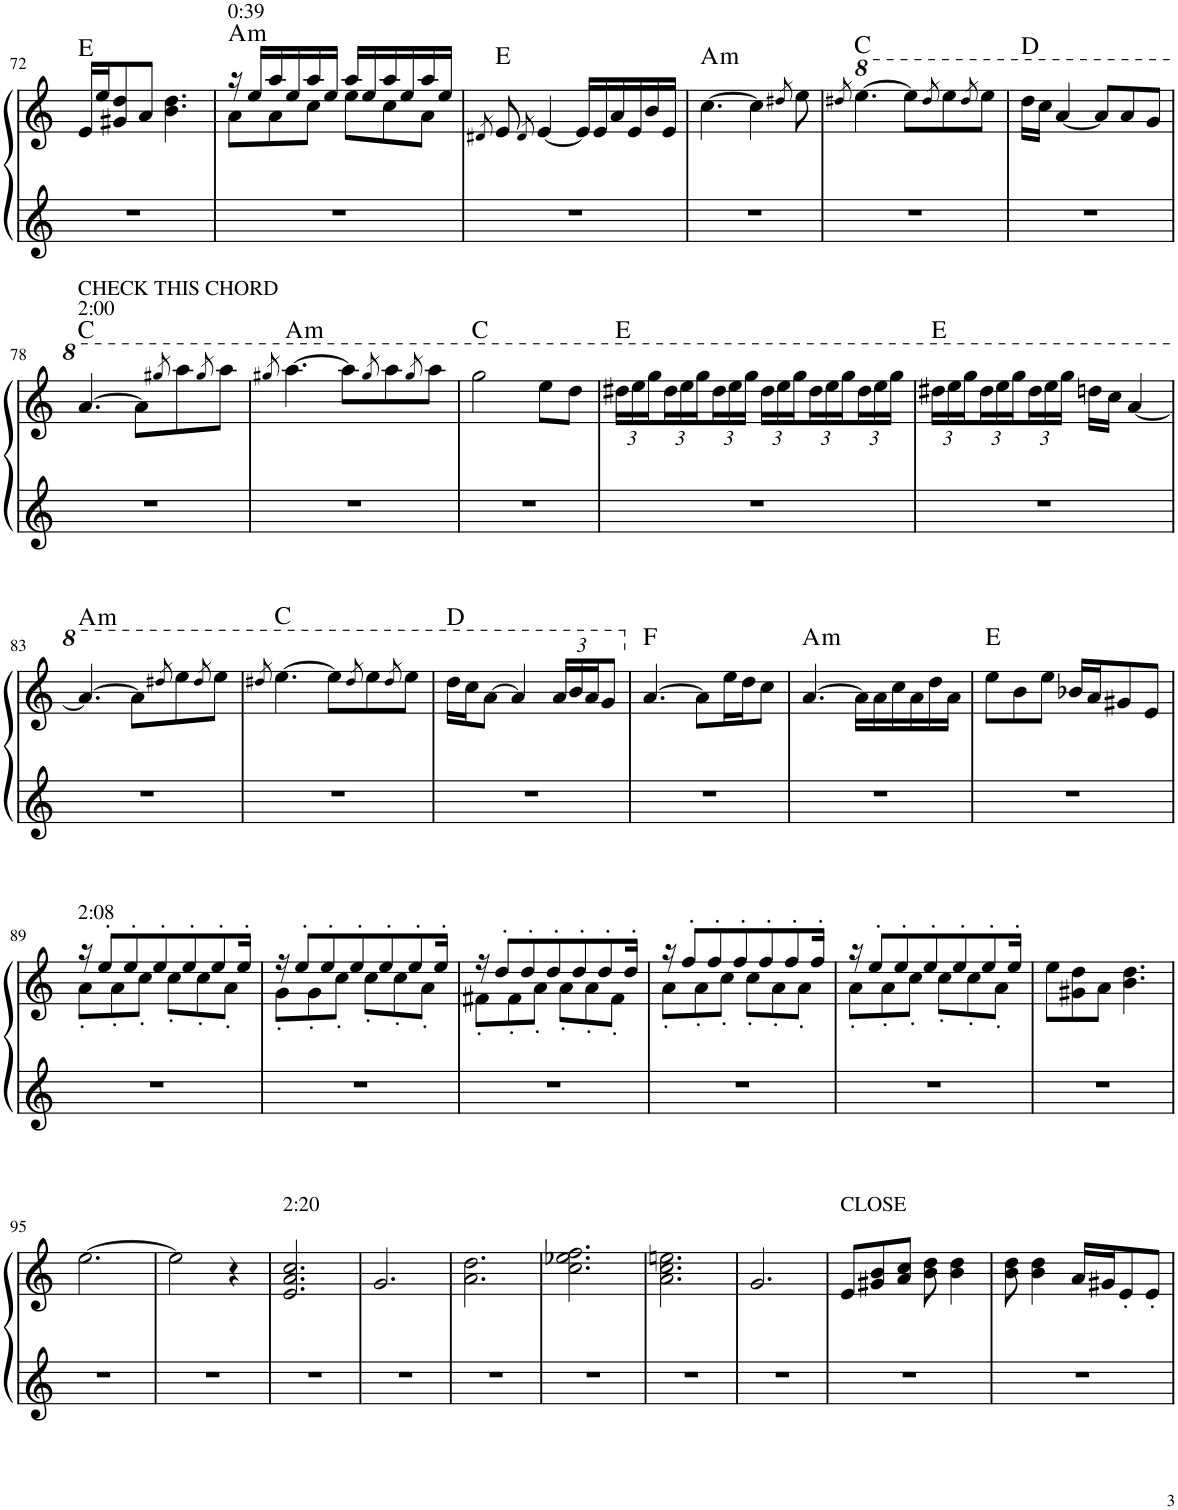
**kern	**kern	**harte
*part1	*part1	*part1
*staff2	*staff1	*
*I"Piano	*	*
*I'Pno.	*	*
!!LO:PB:g=z
*clefG2	*clefG2	*
*k[]	*k[]	*
*M6/8	*M6/8	*
=72	=72	=72
2.r	16e/LL	E:maj
.	16ee/J	.
.	8g#X/ 8dd/	.
.	8a/J	.
.	4.b\ 4.dd\	.
=73	=73	=73
*	*^	*
!	!LO:TX:a:t=0&colon;39	!	!LO:H:kt=m
2.r	16r	8a\L	A:min
.	16ee/LL	.	.
.	16aa/	8a\	.
.	16ee/	.	.
.	16aa/	8cc\J	.
.	16ee/JJ	.	.
.	16aa/LL	8ee\L	.
.	16ee/	.	.
.	16aa/	8cc\	.
.	16ee/	.	.
.	16aa/	8a\J	.
.	16ee/JJ	.	.
*	*v	*v	*
=74	=74	=74
.	8qd#X/	.
2.r	8e/	E:maj
.	8qd#/	.
.	[4e/	.
.	16e/LL]	.
.	16e/	.
.	16a/	.
.	16e/	.
.	16b/	.
.	16e/JJ	.
=75	=75	=75
!	!	!LO:H:kt=m
2.r	[4.cc\	A:min
.	4cc\]	.
.	8qdd#X/	.
.	8ee\	.
=76	=76	=76
.	8qddd#X/	.
2.r	[4.eee\	C:maj
.	8eee\L]	.
.	8qddd#/	.
.	8eee\	.
.	8qddd#/	.
.	8eee\J	.
=77	=77	=77
2.r	16ddd\LL	D:maj
.	16ccc\JJ	.
.	[4aa/	.
.	8aa/L]	.
.	8aa/	.
.	8gg/J	.
!!LO:LB:g=z
=78	=78	=78
!	!LO:TX:a:t=2&colon;00	!
!	!LO:TX:a:t=CHECK THIS CHORD	!
2.r	[4.aa/	C:maj
.	8aa\L]	.
.	8qggg#X/	.
.	8aaa\	.
.	8qggg#/	.
.	8aaa\J	.
=79	=79	=79
.	8qggg#X/	.
!	!	!LO:H:kt=m
2.r	[4.aaa\	A:min
.	8aaa\L]	.
.	8qggg#/	.
.	8aaa\	.
.	8qggg#/	.
.	8aaa\J	.
=80	=80	=80
2.r	2ggg\	C:maj
.	8eee\L	.
.	8ddd\J	.
=81	=81	=81
*	*Xbrackettup	*
2.r	24ddd#X\LL	E:maj
.	24eee\	.
.	24ggg\	.
.	24ddd#\	.
.	24eee\	.
.	24ggg\	.
.	24ddd#\	.
.	24eee\	.
.	24ggg\JJ	.
.	24ddd#\LL	.
.	24eee\	.
.	24ggg\	.
.	24ddd#\	.
.	24eee\	.
.	24ggg\	.
.	24ddd#\	.
.	24eee\	.
.	24ggg\JJ	.
=82	=82	=82
2.r	24ddd#X\LL	E:maj
.	24eee\	.
.	24ggg\	.
.	24ddd#\	.
.	24eee\	.
.	24ggg\	.
.	24ddd#\	.
.	24eee\	.
.	24ggg\JJ	.
.	16dddn\LL	.
.	16ccc\JJ	.
.	[4aa/	.
!!LO:LB:g=z
=83	=83	=83
!	!	!LO:H:kt=m
2.r	4.aa/_	A:min
.	8aa\L]	.
.	8qddd#X/	.
.	8eee\	.
.	8qddd#/	.
.	8eee\J	.
=84	=84	=84
.	8qddd#X/	.
2.r	[4.eee\	C:maj
.	8eee\L]	.
.	8qddd#/	.
.	8eee\	.
.	8qddd#/	.
.	8eee\J	.
=85	=85	=85
2.r	16ddd\LL	D:maj
.	16ccc\J	.
.	[8aa\J	.
.	4aa/]	.
.	24aa/LL	.
.	24bb/	.
.	24aa/J	.
.	8gg/J	.
=86	=86	=86
2.r	[4.a/	F:maj
.	8a\L]	.
.	16ee\L	.
.	16dd\J	.
.	8cc\J	.
=87	=87	=87
!	!	!LO:H:kt=m
2.r	[4.a/	A:min
.	16a\LL]	.
.	16a\	.
.	16cc\	.
.	16a\	.
.	16dd\	.
.	16a\JJ	.
=88	=88	=88
2.r	8ee\L	E:maj
.	8b\	.
.	8ee\J	.
.	16b-X/LL	.
.	16a/J	.
.	8g#X/	.
.	8e/J	.
!!LO:LB:g=z
=89	=89	=89
*	*^	*
!	!LO:TX:a:t=2&colon;08	!	!
2.r	16r	8a'\L	.
.	8ee'/L	.	.
.	.	8a'\	.
.	8ee'/	.	.
.	.	8cc'\J	.
.	8ee'/	.	.
.	.	8cc'\L	.
.	8ee'/	.	.
.	.	8cc'\	.
.	8ee'/	.	.
.	.	8a'\J	.
.	16ee'/Jk	.	.
=90	=90	=90	=90
2.r	16r	8g'\L	.
.	8ee'/L	.	.
.	.	8g'\	.
.	8ee'/	.	.
.	.	8cc'\J	.
.	8ee'/	.	.
.	.	8cc'\L	.
.	8ee'/	.	.
.	.	8cc'\	.
.	8ee'/	.	.
.	.	8a'\J	.
.	16ee'/Jk	.	.
=91	=91	=91	=91
2.r	16r	8f#X'\L	.
.	8dd'/L	.	.
.	.	8f#'\	.
.	8dd'/	.	.
.	.	8a'\J	.
.	8dd'/	.	.
.	.	8a'\L	.
.	8dd'/	.	.
.	.	8a'\	.
.	8dd'/	.	.
.	.	8f#'\J	.
.	16dd'/Jk	.	.
=92	=92	=92	=92
2.r	16r	8a'\L	.
.	8ff'/L	.	.
.	.	8a'\	.
.	8ff'/	.	.
.	.	8cc'\J	.
.	8ff'/	.	.
.	.	8cc'\L	.
.	8ff'/	.	.
.	.	8a'\	.
.	8ff'/	.	.
.	.	8a'\J	.
.	16ff'/Jk	.	.
=93	=93	=93	=93
2.r	16r	8a'\L	.
.	8ee'/L	.	.
.	.	8a'\	.
.	8ee'/	.	.
.	.	8cc'\J	.
.	8ee'/	.	.
.	.	8cc'\L	.
.	8ee'/	.	.
.	.	8cc'\	.
.	8ee'/	.	.
.	.	8a'\J	.
.	16ee'/Jk	.	.
*	*v	*v	*
=94	=94	=94
2.r	8ee\L	.
.	8g#X\ 8dd\	.
.	8a\J	.
.	4.b\ 4.dd\	.
!!LO:LB:g=z
=95	=95	=95
2.r	[2.ee\	.
=96	=96	=96
2.r	2ee\]	.
.	4r	.
=97	=97	=97
!	!LO:TX:a:t=2&colon;20	!
2.r	2.e/ 2.a/ 2.cc/	.
=98	=98	=98
2.r	2.g/	.
=99	=99	=99
2.r	2.a\ 2.dd\	.
=100	=100	=100
2.r	2.cc\ 2.ee-X\ 2.ff\	.
=101	=101	=101
2.r	2.a\ 2.cc\ 2.een\	.
=102	=102	=102
2.r	2.g/	.
=103	=103	=103
!	!LO:TX:a:t=CLOSE	!
2.r	8e/L	.
.	8g#X/ 8b/	.
.	8a/ 8cc/J	.
.	8b\ 8dd\	.
.	4b\ 4dd\	.
=104	=104	=104
2.r	8b\ 8dd\	.
.	4b\ 4dd\	.
.	16a/LL	.
.	16g#X/J	.
.	8e'/	.
.	8e'/J	.
=	=	=
*-	*-	*-
